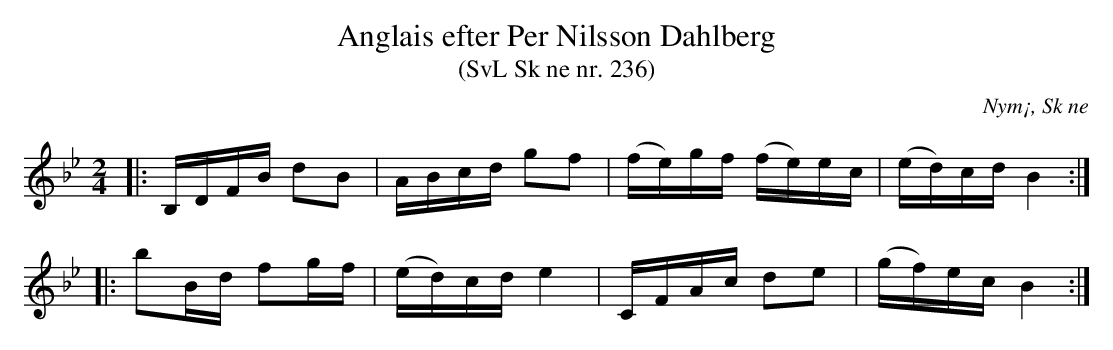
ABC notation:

X:1
T:Anglais efter Per Nilsson Dahlberg
T:(SvL Sk ne nr. 236)
O:Nym¡, Sk ne
M:2/4
L:1/16
K:Bb
|: B,DFB d2B2 | ABcd g2f2 | (fe)gf (fe)ec | (ed)cd B4 :|
|: b2Bd f2gf | (ed)cd e4 | CFAc d2e2 | (gf)ec B4 :|
